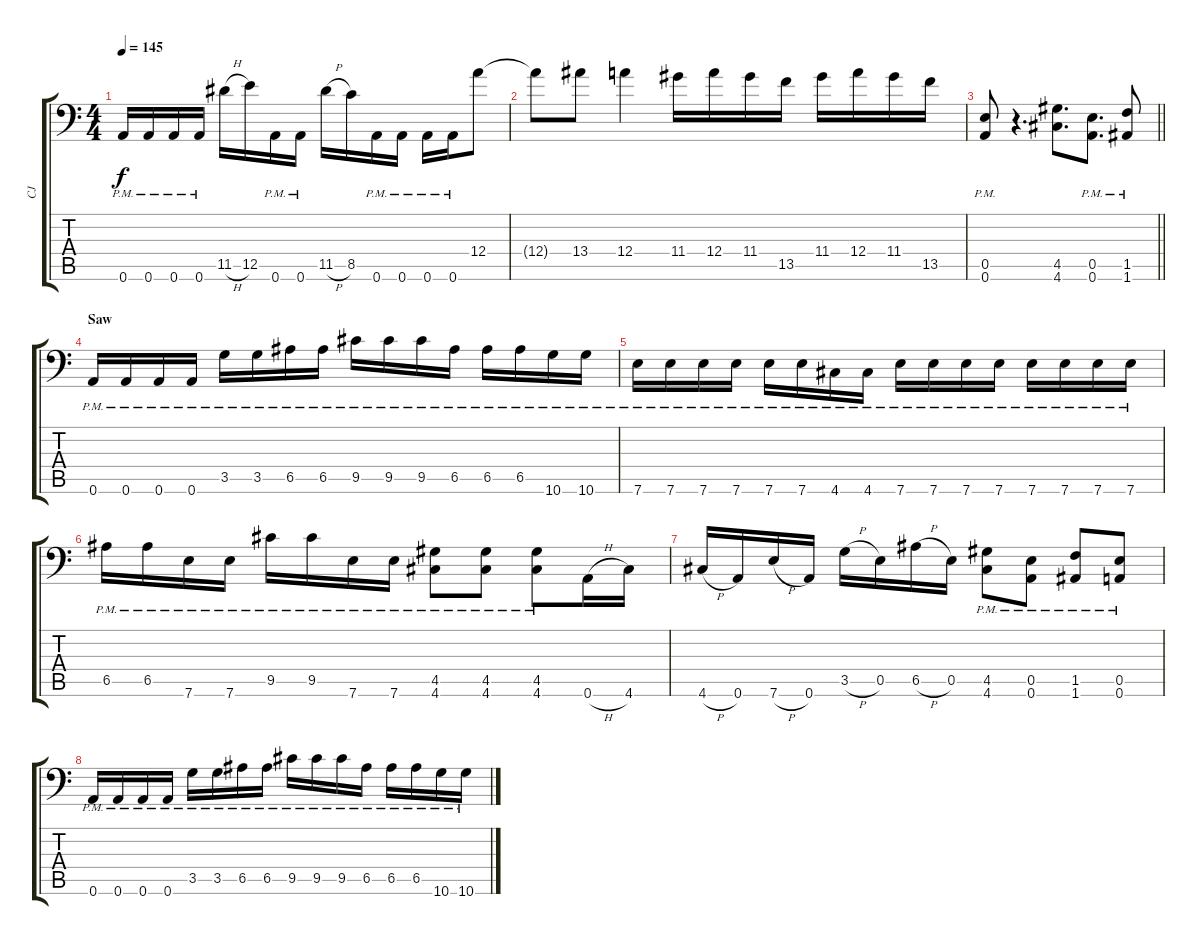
\track ("CJ" "CJ") {instrument distortionguitar}
\staff {score tabs}
\tuning (B3 Gb3 D3 A2 E2 A1) {hide}
\ts (4 4)
\tempo 145
\clef f4
\ks c
0.6{pm}.16{dy f} 0.6{pm}.16 0.6{pm}.16 0.6{pm}.16 11.5{h}.16 12.5.16 0.6{pm}.16 0.6{pm}.16 11.5{h}.16 8.5.16 0.6{pm}.16 0.6{pm}.16 0.6{pm}.16 0.6{pm}.16 12.4.8 |
12.4{t}.8 13.4.8 12.4.4 11.4.16 12.4.16 11.4.16 13.5.16 11.4.16 12.4.16 11.4.16 13.5.16 |
\barLineRight lightlight
(0.5{pm} 0.6{pm}).8 r.4{d} (4.5 4.6).8{d} (0.5{pm} 0.6{pm}).8{d} (1.5{pm} 1.6{pm}).8 |
\section ("" "Saw")
0.6{pm}.16 0.6{pm}.16 0.6{pm}.16 0.6{pm}.16 3.5{pm}.16 3.5{pm}.16 6.5{pm}.16 6.5{pm}.16 9.5{pm}.16 9.5{pm}.16 9.5{pm}.16 6.5{pm}.16 6.5{pm}.16 6.5{pm}.16 10.6{pm}.16 10.6{pm}.16 |
7.6{pm}.16 7.6{pm}.16 7.6{pm}.16 7.6{pm}.16 7.6{pm}.16 7.6{pm}.16 4.6{pm}.16 4.6{pm}.16 7.6{pm}.16 7.6{pm}.16 7.6{pm}.16 7.6{pm}.16 7.6{pm}.16 7.6{pm}.16 7.6{pm}.16 7.6{pm}.16 |
6.5{pm}.16 6.5{pm}.16 7.6{pm}.16 7.6{pm}.16 9.5{pm}.16 9.5{pm}.16 7.6{pm}.16 7.6{pm}.16 (4.5{pm} 4.6{pm}).8 (4.5{pm} 4.6{pm}).8 (4.5{pm} 4.6{pm}).8 0.6{h}.16 4.6.16 |
4.6{h}.16 0.6.16 7.6{h}.16 0.6.16 3.5{h}.16 0.5.16 6.5{h}.16 0.5.16 (4.5{pm} 4.6{pm}).8 (0.5{pm} 0.6{pm}).8 (1.5{pm} 1.6{pm}).8 (0.5{pm} 0.6{pm}).8 |
0.6{pm}.16 0.6{pm}.16 0.6{pm}.16 0.6{pm}.16 3.5{pm}.16 3.5{pm}.16 6.5{pm}.16 6.5{pm}.16 9.5{pm}.16 9.5{pm}.16 9.5{pm}.16 6.5{pm}.16 6.5{pm}.16 6.5{pm}.16 10.6{pm}.16 10.6{pm}.16
